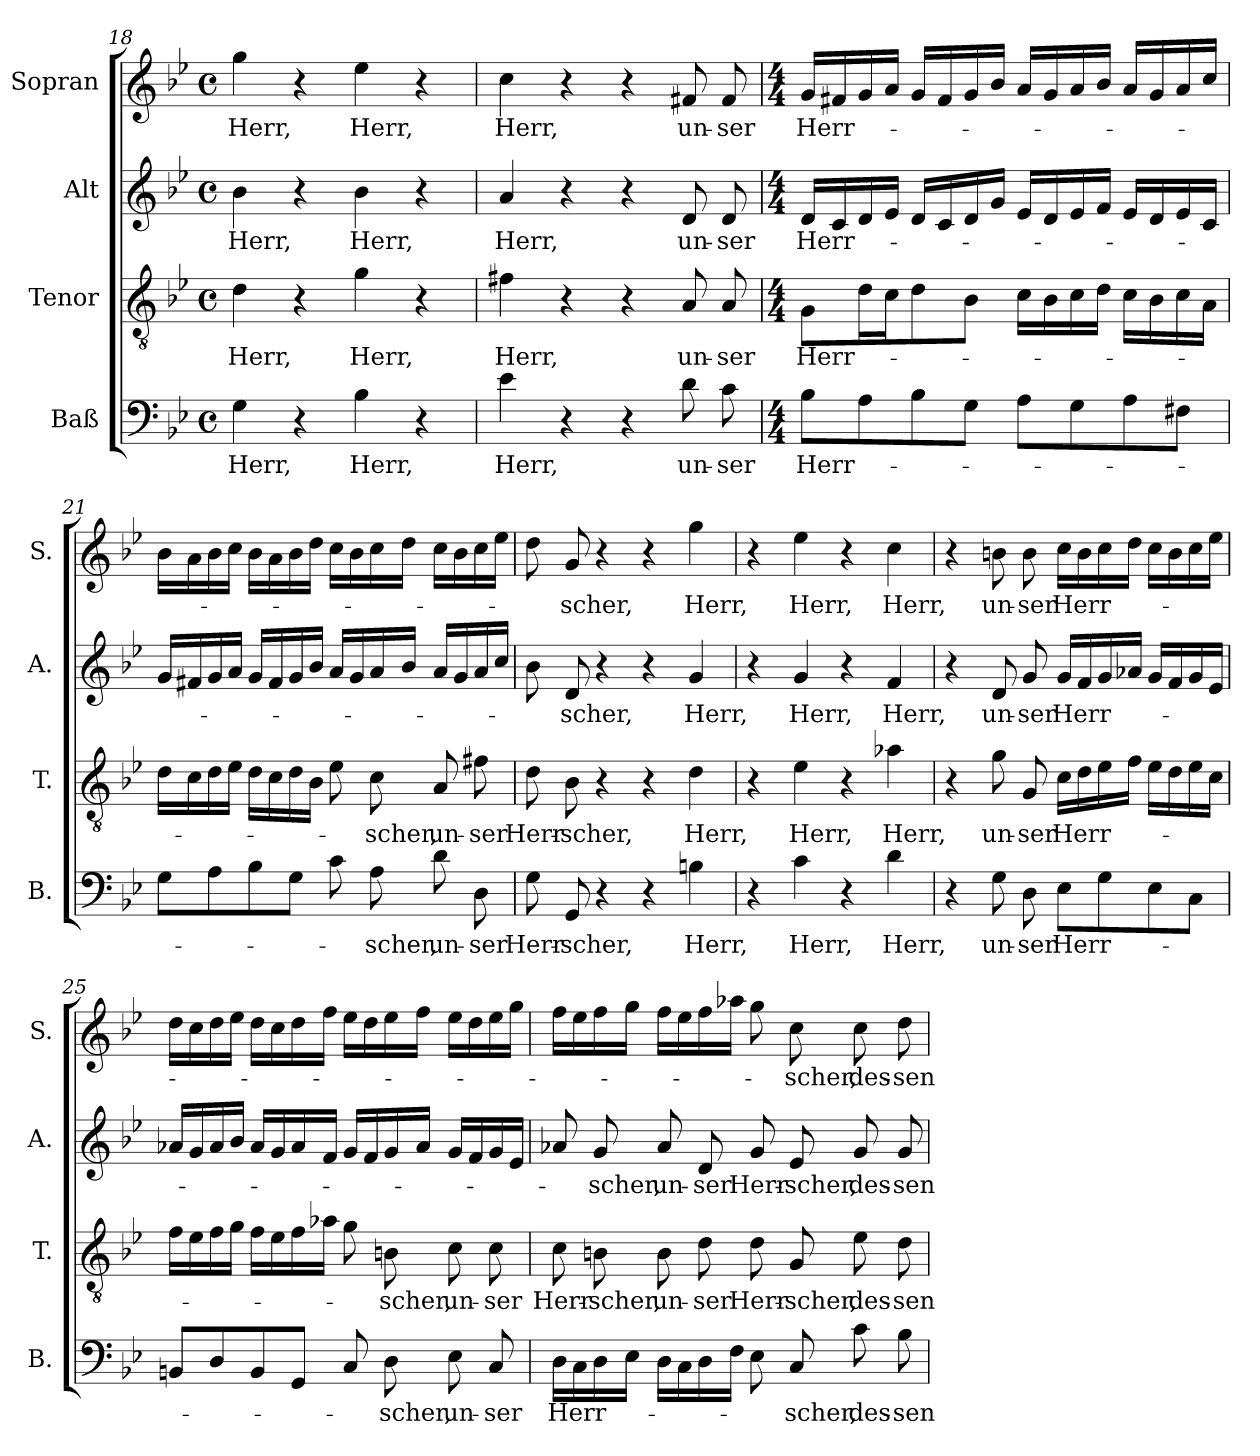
**kern	**text	**kern	**text	**kern	**text	**kern	**text
*part4	*part4	*part3	*part3	*part2	*part2	*part1	*part1
*staff4	*staff4	*staff3	*staff3	*staff2	*staff2	*staff1	*staff1
*I"Baß	*	*I"Tenor	*	*I"Alt	*	*I"Sopran	*
*I'B.	*	*I'T.	*	*I'A.	*	*I'S.	*
*clefF4	*	*clefGv2	*	*clefG2	*	*clefG2	*
*k[b-e-]	*	*k[b-e-]	*	*k[b-e-]	*	*k[b-e-]	*
*B-:	*	*B-:	*	*B-:	*	*B-:	*
*M4/4	*	*M4/4	*	*M4/4	*	*M4/4	*
*met(c)	*	*met(c)	*	*met(c)	*	*met(c)	*
=18	=18	=18	=18	=18	=18	=18	=18
!	!LO:LY:b	!	!LO:LY:b	!	!LO:LY:b	!	!LO:LY:b
4G\	Herr,	4d\	Herr,	4b-\	Herr,	4gg\	Herr,
4r	.	4r	.	4r	.	4r	.
!	!LO:LY:b	!	!LO:LY:b	!	!LO:LY:b	!	!LO:LY:b
4B-\	Herr,	4g\	Herr,	4b-\	Herr,	4ee-\	Herr,
4r	.	4r	.	4r	.	4r	.
=19	=19	=19	=19	=19	=19	=19	=19
!	!LO:LY:b	!	!LO:LY:b	!	!LO:LY:b	!	!LO:LY:b
4e-\	Herr,	4f#X\	Herr,	4a/	Herr,	4cc\	Herr,
4r	.	4r	.	4r	.	4r	.
4r	.	4r	.	4r	.	4r	.
!	!LO:LY:b	!	!LO:LY:b	!	!LO:LY:b	!	!LO:LY:b
8d\	un-	8A/	un-	8d/	un-	8f#X/	un-
!	!LO:LY:b	!	!LO:LY:b	!	!LO:LY:b	!	!LO:LY:b
8c\	-ser	8A/	-ser	8d/	-ser	8f#/	-ser
=20	=20	=20	=20	=20	=20	=20	=20
*M4/4	*	*M4/4	*	*M4/4	*	*M4/4	*
!	!LO:LY:b	!	!LO:LY:b	!	!LO:LY:b	!	!LO:LY:b
8B-\L	Herr-	8G\L	Herr-	16d/LL	Herr-	16g/LL	Herr-
.	.	.	.	16c/	.	16f#X/	.
8A\	.	16d\L	.	16d/	.	16g/	.
.	.	16c\J	.	16e-/JJ	.	16a/JJ	.
8B-\	.	8d\	.	16d/LL	.	16g/LL	.
.	.	.	.	16c/	.	16f#/	.
8G\J	.	8B-\J	.	16d/	.	16g/	.
.	.	.	.	16g/JJ	.	16b-/JJ	.
8A\L	.	16c\LL	.	16e-/LL	.	16a/LL	.
.	.	16B-\	.	16d/	.	16g/	.
8G\	.	16c\	.	16e-/	.	16a/	.
.	.	16d\JJ	.	16f/JJ	.	16b-/JJ	.
8A\	.	16c\LL	.	16e-/LL	.	16a/LL	.
.	.	16B-\	.	16d/	.	16g/	.
8F#X\J	.	16c\	.	16e-/	.	16a/	.
.	.	16A\JJ	.	16c/JJ	.	16cc/JJ	.
!!LO:LB:g=z
=21	=21	=21	=21	=21	=21	=21	=21
8G\L	.	16d\LL	.	16g/LL	.	16b-\LL	.
.	.	16c\	.	16f#X/	.	16a\	.
8A\	.	16d\	.	16g/	.	16b-\	.
.	.	16e-\JJ	.	16a/JJ	.	16cc\JJ	.
8B-\	.	16d\LL	.	16g/LL	.	16b-\LL	.
.	.	16c\	.	16f#/	.	16a\	.
8G\J	.	16d\	.	16g/	.	16b-\	.
.	.	16B-\JJ	.	16b-/JJ	.	16dd\JJ	.
8c\	.	8e-\	.	16a/LL	.	16cc\LL	.
.	.	.	.	16g/	.	16b-\	.
!	!LO:LY:b	!	!LO:LY:b	!	!	!	!
8A\	-scher,	8c\	-scher,	16a/	.	16cc\	.
.	.	.	.	16b-/JJ	.	16dd\JJ	.
!	!LO:LY:b	!	!LO:LY:b	!	!	!	!
8d\	un-	8A/	un-	16a/LL	.	16cc\LL	.
.	.	.	.	16g/	.	16b-\	.
!	!LO:LY:b	!	!LO:LY:b	!	!	!	!
8D\	-ser	8f#X\	-ser	16a/	.	16cc\	.
.	.	.	.	16cc/JJ	.	16ee-\JJ	.
=22	=22	=22	=22	=22	=22	=22	=22
!	!LO:LY:b	!	!LO:LY:b	!	!	!	!
8G\	Herr-	8d\	Herr-	8b-\	.	8dd\	.
!	!LO:LY:b	!	!LO:LY:b	!	!LO:LY:b	!	!LO:LY:b
8GG/	-scher,	8B-\	-scher,	8d/	-scher,	8g/	-scher,
4r	.	4r	.	4r	.	4r	.
4r	.	4r	.	4r	.	4r	.
!	!LO:LY:b	!	!LO:LY:b	!	!LO:LY:b	!	!LO:LY:b
4Bn\	Herr,	4d\	Herr,	4g/	Herr,	4gg\	Herr,
=23	=23	=23	=23	=23	=23	=23	=23
4r	.	4r	.	4r	.	4r	.
!	!LO:LY:b	!	!LO:LY:b	!	!LO:LY:b	!	!LO:LY:b
4c\	Herr,	4e-\	Herr,	4g/	Herr,	4ee-\	Herr,
4r	.	4r	.	4r	.	4r	.
!	!LO:LY:b	!	!LO:LY:b	!	!LO:LY:b	!	!LO:LY:b
4d\	Herr,	4a-X\	Herr,	4f/	Herr,	4cc\	Herr,
!!LO:PB:g=z
=24	=24	=24	=24	=24	=24	=24	=24
4r	.	4r	.	4r	.	4r	.
!	!LO:LY:b	!	!LO:LY:b	!	!LO:LY:b	!	!LO:LY:b
8G\	un-	8g\	un-	8d/	un-	8bn\	un-
!	!LO:LY:b	!	!LO:LY:b	!	!LO:LY:b	!	!LO:LY:b
8D\	-ser	8G/	-ser	8g/	-ser	8b\	-ser
!	!LO:LY:b	!	!LO:LY:b	!	!LO:LY:b	!	!LO:LY:b
8E-\L	Herr-	16c\LL	Herr-	16g/LL	Herr-	16cc\LL	Herr-
.	.	16d\	.	16f/	.	16b\	.
8G\	.	16e-\	.	16g/	.	16cc\	.
.	.	16f\JJ	.	16a-X/JJ	.	16dd\JJ	.
8E-\	.	16e-\LL	.	16g/LL	.	16cc\LL	.
.	.	16d\	.	16f/	.	16b\	.
8C\J	.	16e-\	.	16g/	.	16cc\	.
.	.	16c\JJ	.	16e-/JJ	.	16ee-\JJ	.
=25	=25	=25	=25	=25	=25	=25	=25
8BBn/L	.	16f\LL	.	16a-X/LL	.	16dd\LL	.
.	.	16e-\	.	16g/	.	16cc\	.
8D/	.	16f\	.	16a-/	.	16dd\	.
.	.	16g\JJ	.	16b-/JJ	.	16ee-\JJ	.
8BB/	.	16f\LL	.	16a-/LL	.	16dd\LL	.
.	.	16e-\	.	16g/	.	16cc\	.
8GG/J	.	16f\	.	16a-/	.	16dd\	.
.	.	16a-X\JJ	.	16f/JJ	.	16ff\JJ	.
8C/	.	8g\	.	16g/LL	.	16ee-\LL	.
.	.	.	.	16f/	.	16dd\	.
!	!LO:LY:b	!	!LO:LY:b	!	!	!	!
8D\	-scher,	8Bn\	-scher,	16g/	.	16ee-\	.
.	.	.	.	16a-/JJ	.	16ff\JJ	.
!	!LO:LY:b	!	!LO:LY:b	!	!	!	!
8E-\	un-	8c\	un-	16g/LL	.	16ee-\LL	.
.	.	.	.	16f/	.	16dd\	.
!	!LO:LY:b	!	!LO:LY:b	!	!	!	!
8C/	-ser	8c\	-ser	16g/	.	16ee-\	.
.	.	.	.	16e-/JJ	.	16gg\JJ	.
!!LO:LB:g=z
=26	=26	=26	=26	=26	=26	=26	=26
!	!LO:LY:b	!	!LO:LY:b	!	!	!	!
16D\LL	Herr-	8c\	Herr-	8a-X/	.	16ff\LL	.
16C\	.	.	.	.	.	16ee-\	.
!	!	!	!LO:LY:b	!	!LO:LY:b	!	!
16D\	.	8Bn\	-scher,	8g/	-scher,	16ff\	.
16E-\JJ	.	.	.	.	.	16gg\JJ	.
!	!	!	!LO:LY:b	!	!LO:LY:b	!	!
16D\LL	.	8B\	un-	8a-/	un-	16ff\LL	.
16C\	.	.	.	.	.	16ee-\	.
!	!	!	!LO:LY:b	!	!LO:LY:b	!	!
16D\	.	8d\	-ser	8d/	-ser	16ff\	.
16F\JJ	.	.	.	.	.	16aa-X\JJ	.
!	!	!	!LO:LY:b	!	!LO:LY:b	!	!
8E-\	.	8d\	Herr-	8g/	Herr-	8gg\	.
!	!LO:LY:b	!	!LO:LY:b	!	!LO:LY:b	!	!LO:LY:b
8C/	-scher,	8G/	-scher,	8e-/	-scher,	8cc\	-scher,
!	!LO:LY:b	!	!LO:LY:b	!	!LO:LY:b	!	!LO:LY:b
8c\	des-	8e-\	des-	8g/	des-	8cc\	des-
!	!LO:LY:b	!	!LO:LY:b	!	!LO:LY:b	!	!LO:LY:b
8B-i\	-sen	8d\	-sen	8g/	-sen	8dd\	-sen
=	=	=	=	=	=	=	=
*-	*-	*-	*-	*-	*-	*-	*-
